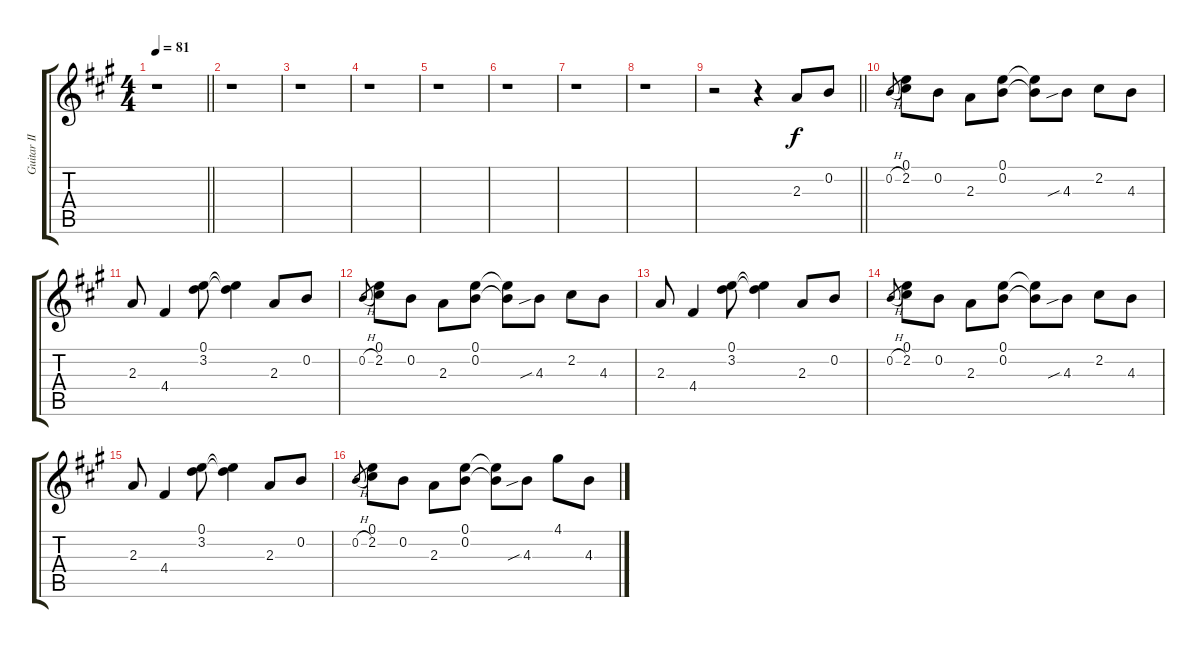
\track ("Guitar II" "Guitar II") {instrument distortionguitar}
\staff {score tabs}
\tuning (E4 B3 G3 D3 A2 E2) {hide}
\ts (4 4)
\tempo 81
\clef g2
\barLineRight lightlight
\ks a
r.1{dy f instrument distortionguitar} |
r.1 |
r.1 |
r.1 |
r.1 |
r.1 |
r.1 |
r.1 |
\barLineRight lightlight
r.2 r.4 2.3.8{instrument electricguitarclean} 0.2.8 |
0.2{h}.8{gr} (0.1 2.2).8 0.2.8 2.3.8 (0.1 0.2).8 (0.1{t} 0.2{t}).8 4.3{sib}.8 2.2.8 4.3.8 |
2.3.8 4.4.4 (0.1 3.2).8 (0.1{t} 3.2{t}).4 2.3.8 0.2.8 |
0.2{h}.8{gr} (0.1 2.2).8 0.2.8 2.3.8 (0.1 0.2).8 (0.1{t} 0.2{t}).8 4.3{sib}.8 2.2.8 4.3.8 |
2.3.8 4.4.4 (0.1 3.2).8 (0.1{t} 3.2{t}).4 2.3.8 0.2.8 |
0.2{h}.8{gr} (0.1 2.2).8 0.2.8 2.3.8 (0.1 0.2).8 (0.1{t} 0.2{t}).8 4.3{sib}.8 2.2.8 4.3.8 |
2.3.8 4.4.4 (0.1 3.2).8 (0.1{t} 3.2{t}).4 2.3.8 0.2.8 |
0.2{h}.8{gr} (0.1 2.2).8 0.2.8 2.3.8 (0.1 0.2).8 (0.1{t} 0.2{t}).8 4.3{sib}.8 4.1.8 4.3.8
